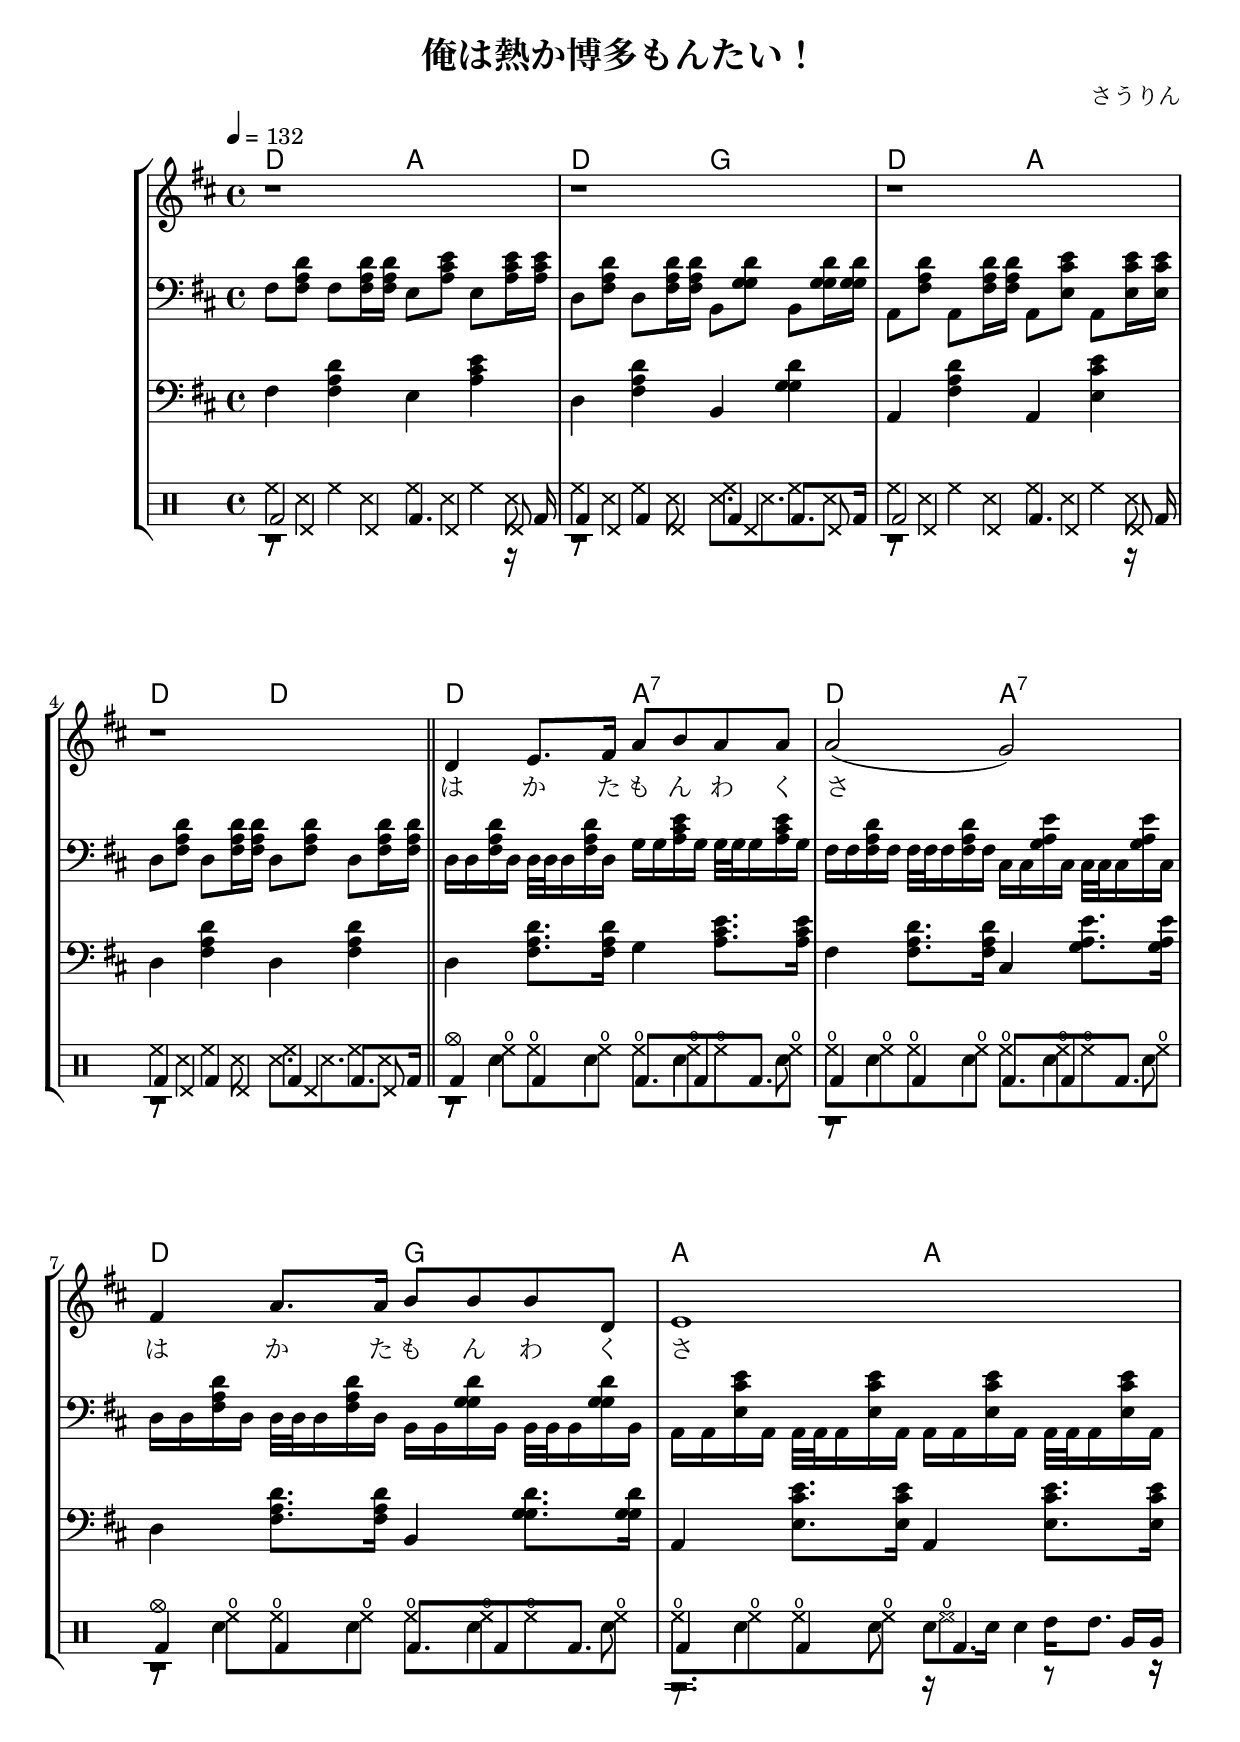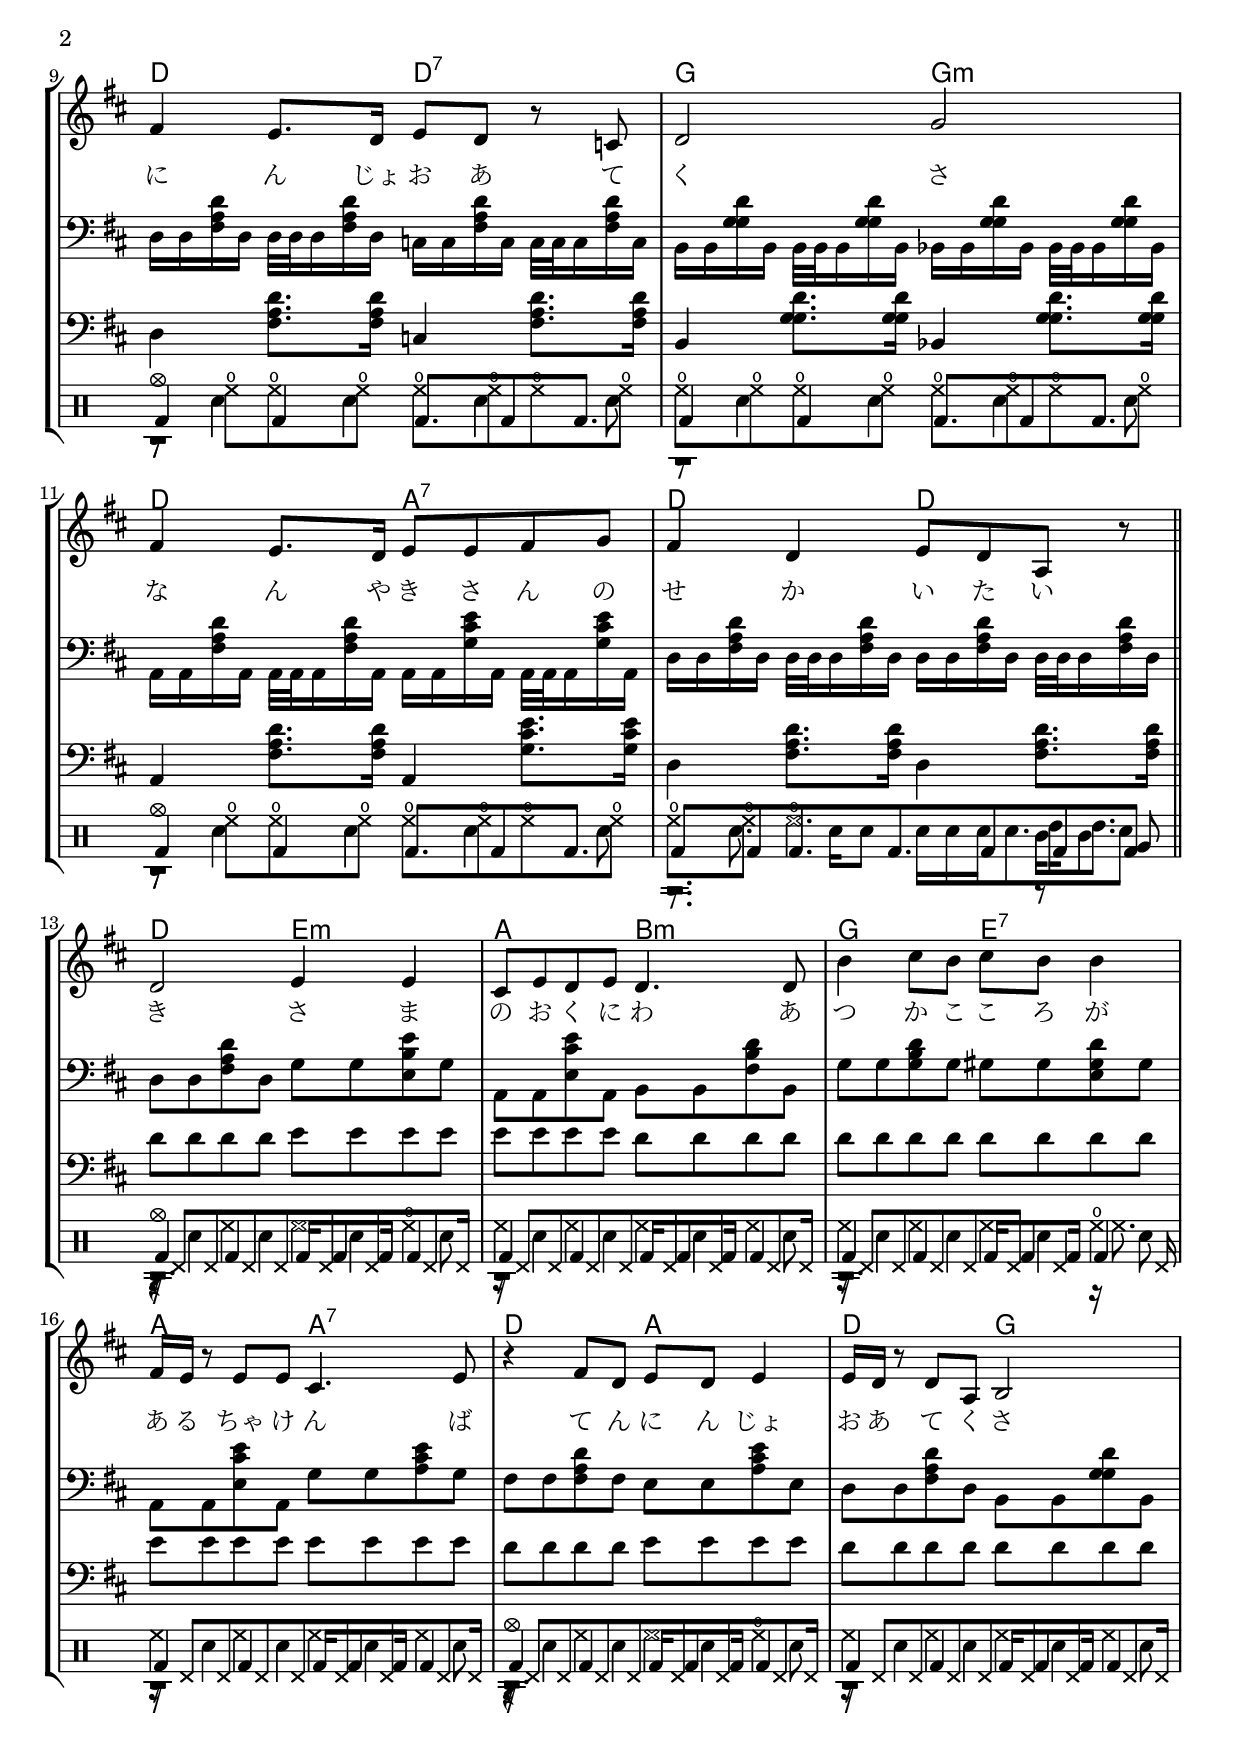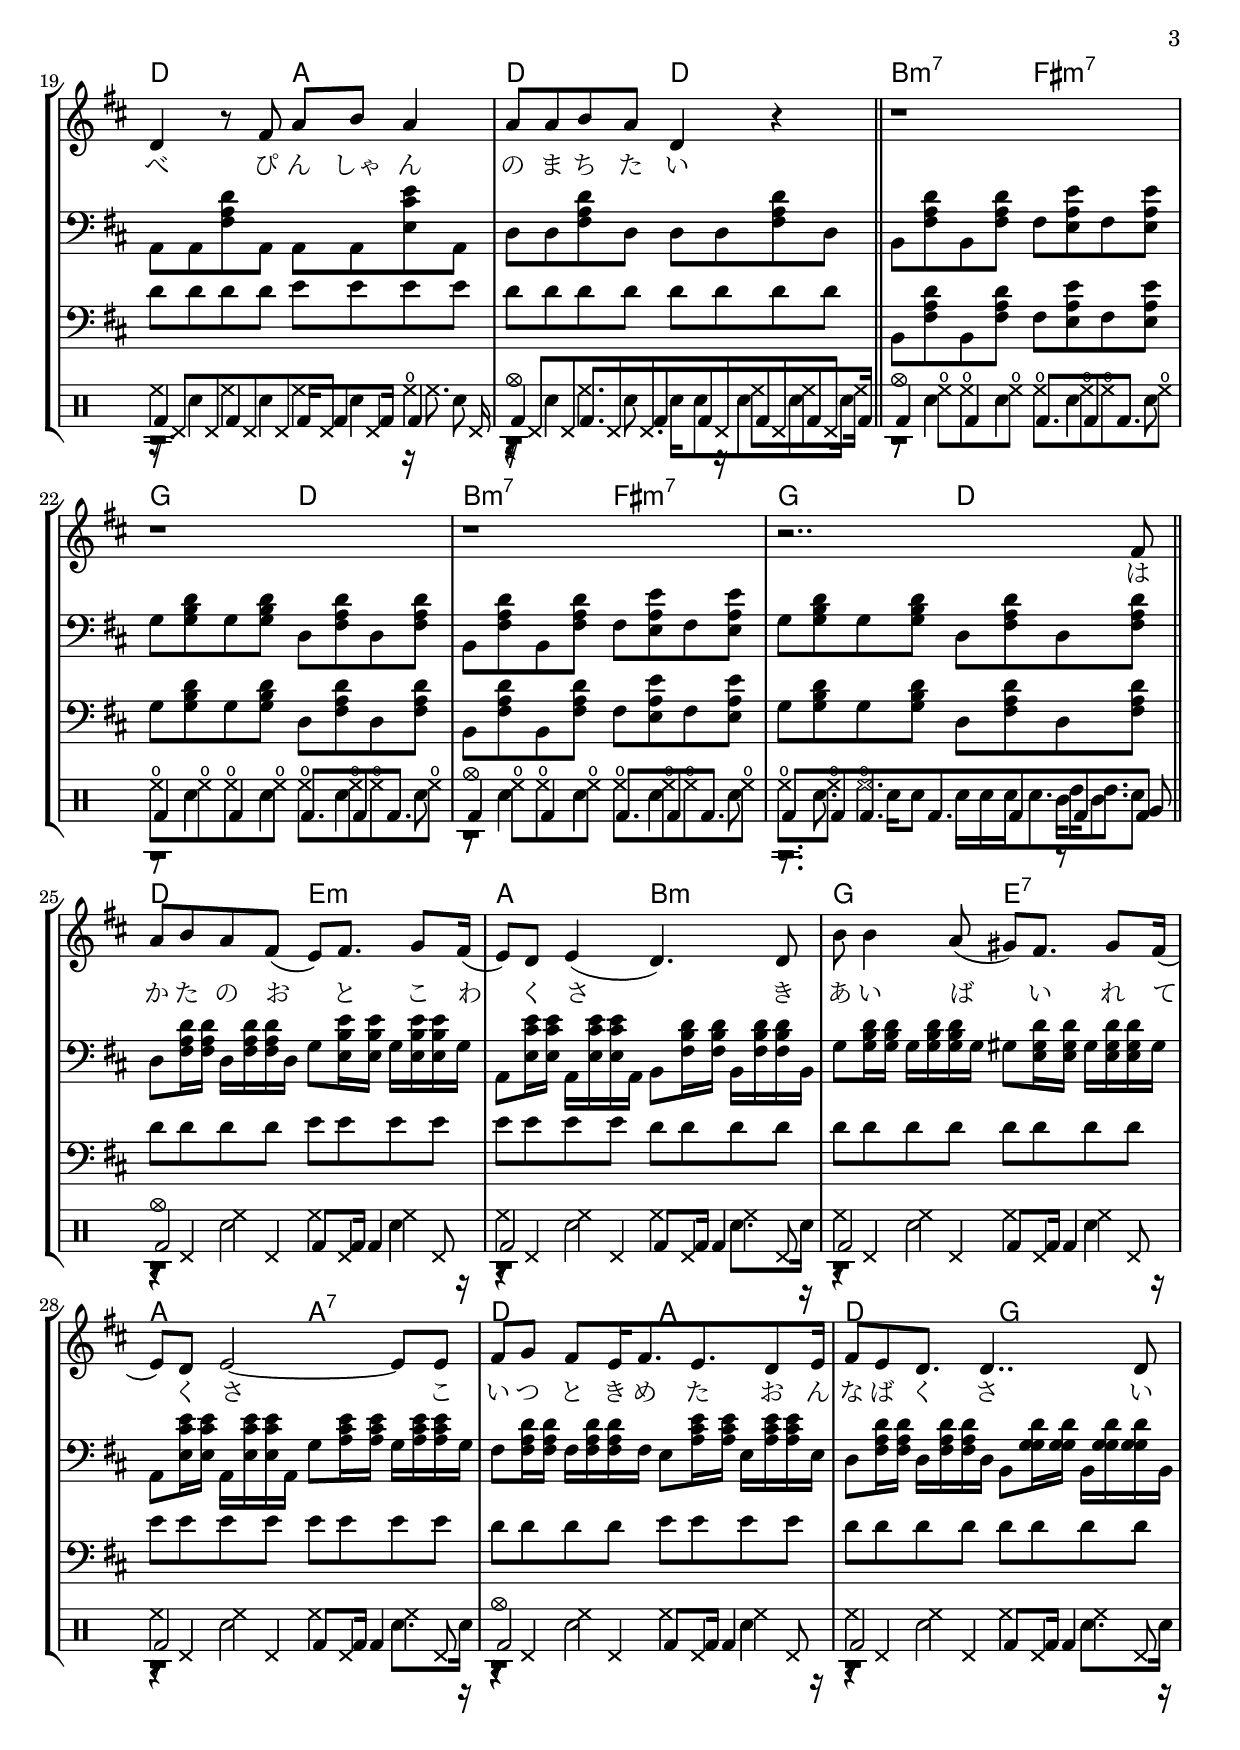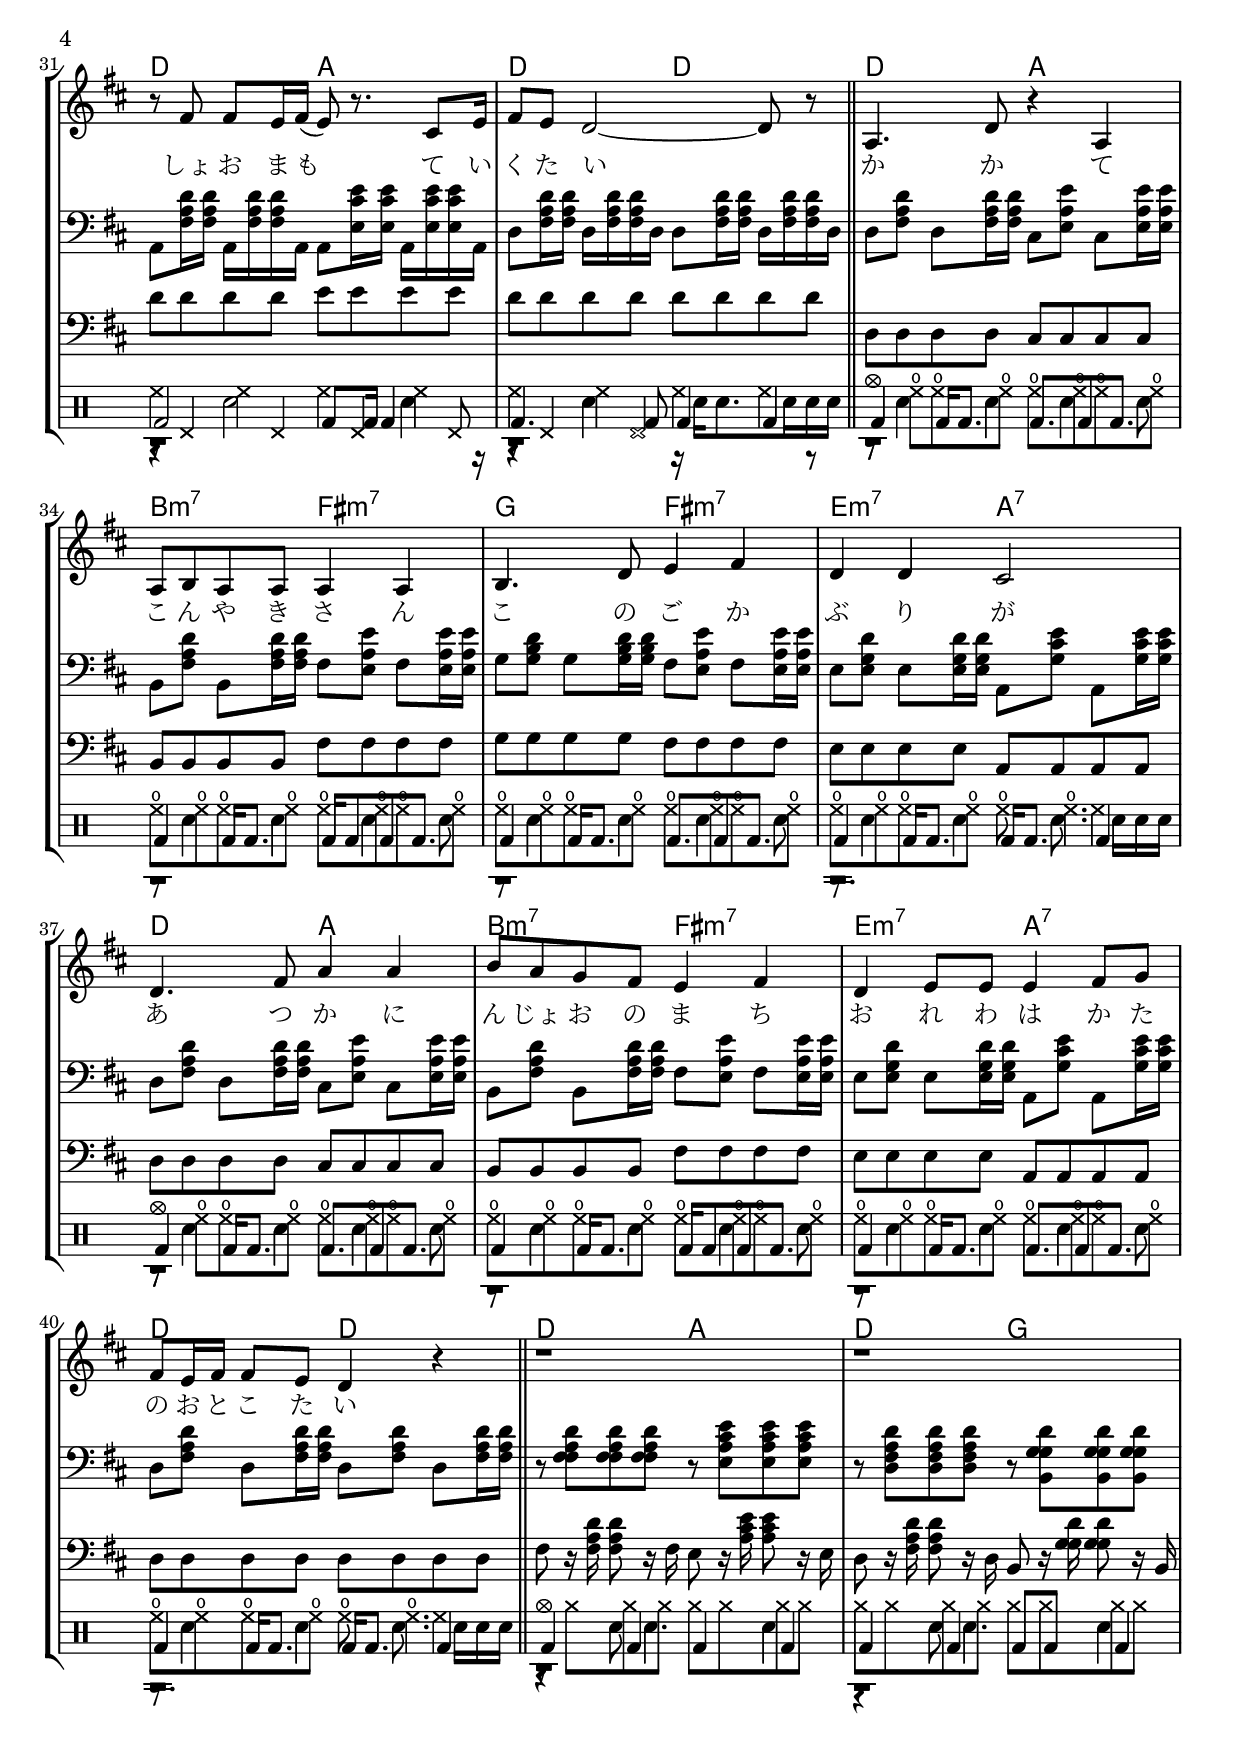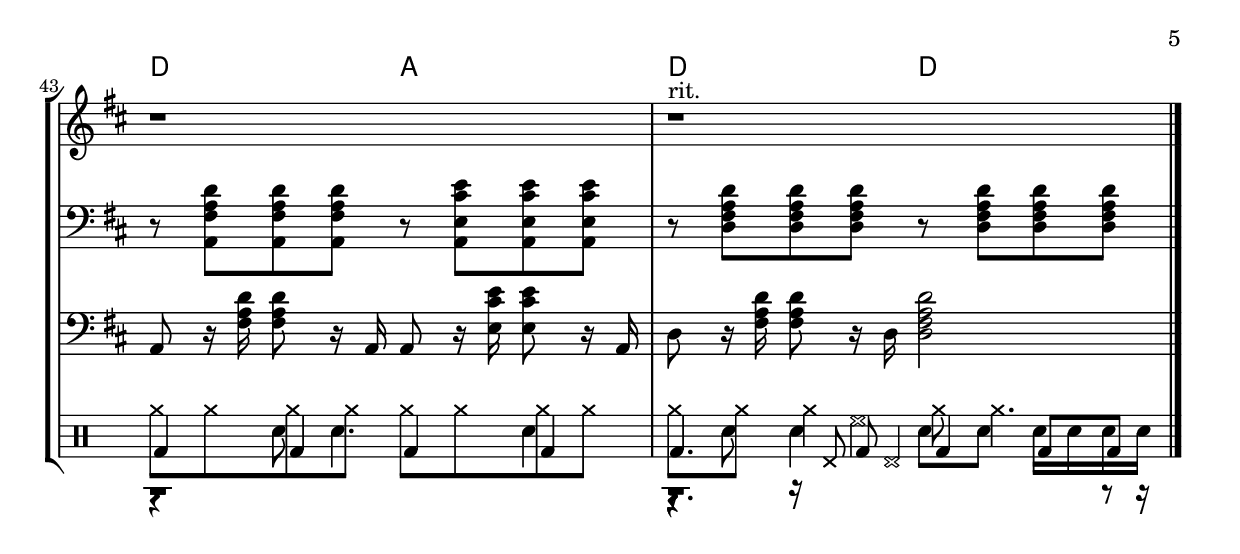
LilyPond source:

\version "2.12.1"

\header {
	title = \markup {俺は熱か博多もんたい！}
	composer = \markup \center-column {さうりん}
}

harmony = \chordmode {
	d2 a d g d a d d 

	d a:7 d a:7 d g a a d d:7 g g:m d a:7 d d 

	d e:m a b:m g e:7 a a:7 d a d g d a d d 

	b:min7 fis:min7 g d b:min7 fis:min7 g d 

	d e:m a b:m g e:7 a a:7 d a d g d a d d 

	d a b:min7 fis:min7 g fis:min7 e:min7 a:7 d a b:min7 fis:min7 e:min7 a:7 d d 

	d a d g d a d d 
}

melody = {
	\key d \major
	\tempo 4 = 132
	r1 | r1 | r1 | r1   
	\set Staff.midiInstrument = #"mmi0.45"
	 d'4  e'8.  fis'16  a'8  b'8  a'8  a'8 
	a'2  (g'2) 
	fis'4  a'8.  a'16  b'8  b'8  b'8  d'8 
	e'1 
	fis'4  e'8.  d'16  e'8  d'8  r8  c'8 
	d'2  g'2 
	fis'4  e'8.  d'16  e'8  e'8  fis'8  g'8 
	fis'4  d'4  e'8  d'8  a8  	r8 	\set Staff.midiInstrument = #"mmi0.45"
	 d'2  e'4  e'4 
	cis'8  e'8  d'8  e'8  d'4.  d'8 
	b'4  cis''8  b'8  cis''8  b'8  b'4 
	fis'16  e'16  r8  e'8  e'8  cis'4.  e'8 
	r4  fis'8  d'8  e'8  d'8  e'4 
	e'16  d'16  r8  d'8  a8  b2 
	d'4  r8  fis'8  a'8  b'8  a'4 
	a'8  a'8  b'8  a'8  d'4  	r4 	r1 | r1 | r1 | r2.. 
	\set Staff.midiInstrument = #"mmi0.45"
	fis'8 
	a'8  b'8  a'8  fis'8  (e'8)  fis'8.  g'8  fis'16 
	(e'8)  d'8  e'4  (d'4.)  d'8 
	b'8  b'4  a'8  (gis'8)  fis'8.  gis'8  fis'16 
	(e'8)  d'8  e'2~e'8  e'8 
	fis'8  g'8  fis'8  e'16  fis'8.  e'8.  d'8  e'16 
	fis'8  e'8  d'8.  d'4..  d'8 
	r8  fis'8  fis'8  e'16  fis'16  (e'8)  r8.  cis'8  e'16 
	fis'8  e'8  d'2~d'8  	r8 	\set Staff.midiInstrument = #"mmi0.45"
	 a4.  d'8  r4  a4 
	a8  b8  a8  a8  a4  a4 
	b4.  d'8  e'4  fis'4 
	d'4  d'4  cis'2 
	d'4.  fis'8  a'4  a'4 
	b'8  a'8  g'8  fis'8  e'4  fis'4 
	d'4  e'8  e'8  e'4  fis'8  g'8 
	fis'8  e'16  fis'16  fis'8  e'8  d'4  	r4 	r1 | r1 | r1 | r1^"rit." \bar "|."
}

words = \lyricmode {
	
	は  か  た  も  ん  わ  く  さ  は  か  た  も  ん  わ  く  さ  に  ん  じょ  お  あ  て  く  さ  な  ん  や  き  さ  ん  の  せ  か  い  た  い  
	き  さ  ま  の  お  く  に  わ  あ  つ  か  こ  こ  ろ  が  あ  る  ちゃ  け  ん  ば  て  ん  に  ん  じょ  お  あ  て  く  さ  べ  ぴ  ん  しゃ  ん  の  ま  ち  た  い  
	
	は  か  た  の  お  と  こ  わ  く  さ  き  あ  い  ば  い  れ  て  く  さ  こ  い  つ  と  き  め  た  お  ん  な  ば  く  さ  い  しょ  お  ま  も  て  い  く  た  い  
	か  か  て  こ  ん  や  き  さ  ん  こ  の  ご  か  ぶ  り  が  あ  つ  か  に  ん  じょ  お  の  ま  ち  お  れ  わ  は  か  た  の  お  と  こ  た  い  
	
}

tempochange = {
	\tempo 4 = 132
	r1 | r1 | r1 | r1 \bar "||"
	\tempo 4 = 132
	r1 | r1 | r1 | r1 | r1 | r1 | r1 | r1 \bar "||"
	\tempo 4 = 132
	r1 | r1 | r1 | r1 | r1 | r1 | r1 | r1 \bar "||"
	\tempo 4 = 132
	r1 | r1 | r1 | r1 \bar "||"
	\tempo 4 = 132
	r1 | r1 | r1 | r1 | r1 | r1 | r1 | r1 \bar "||"
	\tempo 4 = 132
	r1 | r1 | r1 | r1 | r1 | r1 | r1 | r1 \bar "||"
	\tempo 4 = 132
	r1 | r1 | r1 | \tempo 4 = 99 r2 \tempo 4 = 88 r2 \bar "|."
}

mainacc = {
	\clef bass
	\set Staff.midiInstrument = #"Shamisen"
	\key d \major
	\tempo 4 = 132
	fis8 <fis a d'> fis <fis a d'>16 <fis a d'>
	e8 <a cis' e'> e <a cis' e'>16 <a cis' e'>
	d8 <fis a d'> d <fis a d'>16 <fis a d'>
	b,8 <g g d'> b, <g g d'>16 <g g d'>
	a,8 <fis a d'> a, <fis a d'>16 <fis a d'>
	a,8 <e cis' e'> a, <e cis' e'>16 <e cis' e'>
	d8 <fis a d'> d <fis a d'>16 <fis a d'>
	d8 <fis a d'> d <fis a d'>16 <fis a d'>
	\bar "||"

	\set Staff.midiInstrument = #"Shamisen"
	d16 d16 <fis a d'>16 d16   d32 d32 d16 <fis a d'>16 d16
	g16 g16 <a cis' e'>16 g16   g32 g32 g16 <a cis' e'>16 g16
	fis16 fis16 <fis a d'>16 fis16   fis32 fis32 fis16 <fis a d'>16 fis16
	cis16 cis16 <g a e'>16 cis16   cis32 cis32 cis16 <g a e'>16 cis16
	d16 d16 <fis a d'>16 d16   d32 d32 d16 <fis a d'>16 d16
	b,16 b,16 <g g d'>16 b,16   b,32 b,32 b,16 <g g d'>16 b,16
	a,16 a,16 <e cis' e'>16 a,16   a,32 a,32 a,16 <e cis' e'>16 a,16
	a,16 a,16 <e cis' e'>16 a,16   a,32 a,32 a,16 <e cis' e'>16 a,16
	d16 d16 <fis a d'>16 d16   d32 d32 d16 <fis a d'>16 d16
	c16 c16 <fis a d'>16 c16   c32 c32 c16 <fis a d'>16 c16
	b,16 b,16 <g g d'>16 b,16   b,32 b,32 b,16 <g g d'>16 b,16
	bes,16 bes,16 <g g d'>16 bes,16   bes,32 bes,32 bes,16 <g g d'>16 bes,16
	a,16 a,16 <fis a d'>16 a,16   a,32 a,32 a,16 <fis a d'>16 a,16
	a,16 a,16 <g cis' e'>16 a,16   a,32 a,32 a,16 <g cis' e'>16 a,16
	d16 d16 <fis a d'>16 d16   d32 d32 d16 <fis a d'>16 d16
	d16 d16 <fis a d'>16 d16   d32 d32 d16 <fis a d'>16 d16
	\bar "||"

	\set Staff.midiInstrument = #"Shamisen"
	d8 d8 <fis a d'>8 d8
	g8 g8 <e b e'>8 g8
	a,8 a,8 <e cis' e'>8 a,8
	b,8 b,8 <fis b d'>8 b,8
	g8 g8 <g b d'>8 g8
	gis8 gis8 <e gis d'>8 gis8
	a,8 a,8 <e cis' e'>8 a,8
	g8 g8 <a cis' e'>8 g8
	fis8 fis8 <fis a d'>8 fis8
	e8 e8 <a cis' e'>8 e8
	d8 d8 <fis a d'>8 d8
	b,8 b,8 <g g d'>8 b,8
	a,8 a,8 <fis a d'>8 a,8
	a,8 a,8 <e cis' e'>8 a,8
	d8 d8 <fis a d'>8 d8
	d8 d8 <fis a d'>8 d8
	\bar "||"

	\set Staff.midiInstrument = #"Shamisen"
	b,8 <fis a d'> b, <fis a d'>
	fis8 <e a e'> fis <e a e'>
	g8 <g b d'> g <g b d'>
	d8 <fis a d'> d <fis a d'>
	b,8 <fis a d'> b, <fis a d'>
	fis8 <e a e'> fis <e a e'>
	g8 <g b d'> g <g b d'>
	d8 <fis a d'> d <fis a d'>
	\bar "||"

	\set Staff.midiInstrument = #"Shamisen"
	d8 <fis a d'>16 <fis a d'>16   d16 <fis a d'>16 <fis a d'>16 d16
	g8 <e b e'>16 <e b e'>16   g16 <e b e'>16 <e b e'>16 g16
	a,8 <e cis' e'>16 <e cis' e'>16   a,16 <e cis' e'>16 <e cis' e'>16 a,16
	b,8 <fis b d'>16 <fis b d'>16   b,16 <fis b d'>16 <fis b d'>16 b,16
	g8 <g b d'>16 <g b d'>16   g16 <g b d'>16 <g b d'>16 g16
	gis8 <e gis d'>16 <e gis d'>16   gis16 <e gis d'>16 <e gis d'>16 gis16
	a,8 <e cis' e'>16 <e cis' e'>16   a,16 <e cis' e'>16 <e cis' e'>16 a,16
	g8 <a cis' e'>16 <a cis' e'>16   g16 <a cis' e'>16 <a cis' e'>16 g16
	fis8 <fis a d'>16 <fis a d'>16   fis16 <fis a d'>16 <fis a d'>16 fis16
	e8 <a cis' e'>16 <a cis' e'>16   e16 <a cis' e'>16 <a cis' e'>16 e16
	d8 <fis a d'>16 <fis a d'>16   d16 <fis a d'>16 <fis a d'>16 d16
	b,8 <g g d'>16 <g g d'>16   b,16 <g g d'>16 <g g d'>16 b,16
	a,8 <fis a d'>16 <fis a d'>16   a,16 <fis a d'>16 <fis a d'>16 a,16
	a,8 <e cis' e'>16 <e cis' e'>16   a,16 <e cis' e'>16 <e cis' e'>16 a,16
	d8 <fis a d'>16 <fis a d'>16   d16 <fis a d'>16 <fis a d'>16 d16
	d8 <fis a d'>16 <fis a d'>16   d16 <fis a d'>16 <fis a d'>16 d16
	\bar "||"

	\set Staff.midiInstrument = #"Shamisen"
	d8 <fis a d'> d <fis a d'>16 <fis a d'>
	cis8 <e a e'> cis <e a e'>16 <e a e'>
	b,8 <fis a d'> b, <fis a d'>16 <fis a d'>
	fis8 <e a e'> fis <e a e'>16 <e a e'>
	g8 <g b d'> g <g b d'>16 <g b d'>
	fis8 <e a e'> fis <e a e'>16 <e a e'>
	e8 <e g d'> e <e g d'>16 <e g d'>
	a,8 <g cis' e'> a, <g cis' e'>16 <g cis' e'>
	d8 <fis a d'> d <fis a d'>16 <fis a d'>
	cis8 <e a e'> cis <e a e'>16 <e a e'>
	b,8 <fis a d'> b, <fis a d'>16 <fis a d'>
	fis8 <e a e'> fis <e a e'>16 <e a e'>
	e8 <e g d'> e <e g d'>16 <e g d'>
	a,8 <g cis' e'> a, <g cis' e'>16 <g cis' e'>
	d8 <fis a d'> d <fis a d'>16 <fis a d'>
	d8 <fis a d'> d <fis a d'>16 <fis a d'>
	\bar "||"

	\set Staff.midiInstrument = #"Shamisen"
	r8 <fis fis a d'>8 <fis fis a d'>8 <fis fis a d'>8
	r8 <e a cis' e'>8 <e a cis' e'>8 <e a cis' e'>8
	r8 <d fis a d'>8 <d fis a d'>8 <d fis a d'>8
	r8 <b, g g d'>8 <b, g g d'>8 <b, g g d'>8
	r8 <a, fis a d'>8 <a, fis a d'>8 <a, fis a d'>8
	r8 <a, e cis' e'>8 <a, e cis' e'>8 <a, e cis' e'>8
	r8 <d fis a d'>8 <d fis a d'>8 <d fis a d'>8
	r8 <d fis a d'>8 <d fis a d'>8 <d fis a d'>8
	\bar "|."
}

subacc = {
	\clef bass
	\set Staff.midiInstrument = #"Taiko Drum"
	\key d \major
	\tempo 4 = 132
	fis4 <fis a d'>4
	e4 <a cis' e'>4
	d4 <fis a d'>4
	b,4 <g g d'>4
	a,4 <fis a d'>4
	a,4 <e cis' e'>4
	d4 <fis a d'>4
	d4 <fis a d'>4
	\bar "||"

	\set Staff.midiInstrument = #"Electric Bass (finger)"
	d4 <fis a d'>8. <fis a d'>16
	g4 <a cis' e'>8. <a cis' e'>16
	fis4 <fis a d'>8. <fis a d'>16
	cis4 <g a e'>8. <g a e'>16
	d4 <fis a d'>8. <fis a d'>16
	b,4 <g g d'>8. <g g d'>16
	a,4 <e cis' e'>8. <e cis' e'>16
	a,4 <e cis' e'>8. <e cis' e'>16
	d4 <fis a d'>8. <fis a d'>16
	c4 <fis a d'>8. <fis a d'>16
	b,4 <g g d'>8. <g g d'>16
	bes,4 <g g d'>8. <g g d'>16
	a,4 <fis a d'>8. <fis a d'>16
	a,4 <g cis' e'>8. <g cis' e'>16
	d4 <fis a d'>8. <fis a d'>16
	d4 <fis a d'>8. <fis a d'>16
	\bar "||"

	\set Staff.midiInstrument = #"Harmonica"
	d'8 d'8 d'8 d'8
	e'8 e'8 e'8 e'8
	e'8 e'8 e'8 e'8
	d'8 d'8 d'8 d'8
	d'8 d'8 d'8 d'8
	d'8 d'8 d'8 d'8
	e'8 e'8 e'8 e'8
	e'8 e'8 e'8 e'8
	d'8 d'8 d'8 d'8
	e'8 e'8 e'8 e'8
	d'8 d'8 d'8 d'8
	d'8 d'8 d'8 d'8
	d'8 d'8 d'8 d'8
	e'8 e'8 e'8 e'8
	d'8 d'8 d'8 d'8
	d'8 d'8 d'8 d'8
	\bar "||"

	\set Staff.midiInstrument = #"Taiko Drum"
	b,8 <fis a d'> b, <fis a d'>
	fis8 <e a e'> fis <e a e'>
	g8 <g b d'> g <g b d'>
	d8 <fis a d'> d <fis a d'>
	b,8 <fis a d'> b, <fis a d'>
	fis8 <e a e'> fis <e a e'>
	g8 <g b d'> g <g b d'>
	d8 <fis a d'> d <fis a d'>
	\bar "||"

	\set Staff.midiInstrument = #"Recorder"
	d'8 d'8 d'8 d'8
	e'8 e'8 e'8 e'8
	e'8 e'8 e'8 e'8
	d'8 d'8 d'8 d'8
	d'8 d'8 d'8 d'8
	d'8 d'8 d'8 d'8
	e'8 e'8 e'8 e'8
	e'8 e'8 e'8 e'8
	d'8 d'8 d'8 d'8
	e'8 e'8 e'8 e'8
	d'8 d'8 d'8 d'8
	d'8 d'8 d'8 d'8
	d'8 d'8 d'8 d'8
	e'8 e'8 e'8 e'8
	d'8 d'8 d'8 d'8
	d'8 d'8 d'8 d'8
	\bar "||"

	\set Staff.midiInstrument = #"Harmonica"
	d8 d8 d8 d8
	cis8 cis8 cis8 cis8
	b,8 b,8 b,8 b,8
	fis8 fis8 fis8 fis8
	g8 g8 g8 g8
	fis8 fis8 fis8 fis8
	e8 e8 e8 e8
	a,8 a,8 a,8 a,8
	d8 d8 d8 d8
	cis8 cis8 cis8 cis8
	b,8 b,8 b,8 b,8
	fis8 fis8 fis8 fis8
	e8 e8 e8 e8
	a,8 a,8 a,8 a,8
	d8 d8 d8 d8
	d8 d8 d8 d8
	\bar "||"

	\set Staff.midiInstrument = #"Timpani"
	fis8 r16 <fis a d'>16 <fis a d'>8 r16 fis16
	e8 r16 <a cis' e'>16 <a cis' e'>8 r16 e16
	d8 r16 <fis a d'>16 <fis a d'>8 r16 d16
	b,8 r16 <g g d'>16 <g g d'>8 r16 b,16
	a,8 r16 <fis a d'>16 <fis a d'>8 r16 a,16
	a,8 r16 <e cis' e'>16 <e cis' e'>8 r16 a,16
	d8 r16 <fis a d'>16 <fis a d'>8 r16 d16
	<d fis a d'>2
	\bar "|."
}

percA = {
	\drummode {
	hh4 hh4 hh4 hh4  |hh4 hh4 hh4 hh4  |hh4 hh4 hh4 hh4  |hh4 hh4 hh4 hh4  \bar "||"
	r8 hho8 hho8 hho8 hho8 hho8 hho8 hho8  |hho8 hho8 hho8 hho8 hho8 hho8 hho8 hho8  |r8 hho8 hho8 hho8 hho8 hho8 hho8 hho8  |hho8 hho8 hho8 hho8 hho2  |r8 hho8 hho8 hho8 hho8 hho8 hho8 hho8  |hho8 hho8 hho8 hho8 hho8 hho8 hho8 hho8  |r8 hho8 hho8 hho8 hho8 hho8 hho8 hho8  |hho8 hho8 hho2.  \bar "||"
	r2. hho4  |r1  |r2. hho4  |r1  |r2. hho4  |r1  |r2. hho4  |r1  \bar "||"
	r8 hho8 hho8 hho8 hho8 hho8 hho8 hho8  |hho8 hho8 hho8 hho8 hho8 hho8 hho8 hho8  |r8 hho8 hho8 hho8 hho8 hho8 hho8 hho8  |hho8 hho8 hho2.  \bar "||"
	r4 hh4 hh4 hh4  |hh4 hh4 hh4 hh4  |hh4 hh4 hh4 hh4  |hh4 hh4 hh4 hh4  |r4 hh4 hh4 hh4  |hh4 hh4 hh4 hh4  |hh4 hh4 hh4 hh4  |hh4 hh4 hh4 hh4  \bar "||"
	cymc1  |r1  |r1  |r1  |cymc1  |r1  |r1  |r1  \bar "||"
	r8 cymr8 cymr8 cymr8 cymr8 cymr8 cymr8 cymr8  |cymr8 cymr8 cymr8 cymr8 cymr8 cymr8 cymr8 cymr8  |cymr8 cymr8 cymr8 cymr8 cymr8 cymr8 cymr8 cymr8  |cymr8 cymr8 cymr4 cymr8 cymr4.  \bar "|."
	}
}

percB = {
	\drummode {
	r8 ss4 ss4 ss4 ss8  |r8 ss4 ss8 ss8. ss8. ss8  |r8 ss4 ss4 ss4 ss8  |r8 ss4 ss8 ss8. ss8. ss8  \bar "||"
	r8 sn4 sn4 sn4 sn8  |r8 sn4 sn4 sn4 sn8  |r8 sn4 sn4 sn4 sn8  |r8 sn4 sn8 sn8 sn16 sn4 r16  |r8 sn4 sn4 sn4 sn8  |r8 sn4 sn4 sn4 sn8  |r8 sn4 sn4 sn4 sn8  |r8 sn8. sn16 sn8 sn16 sn16 sn16 sn8. sn8  \bar "||"
	r4 hh4 hh2  |hh4 hh4 hh4 hh4  |hh4 hh4 hh4 r16 hh8.  |hh4 hh4 hh4 hh4  |r4 hh4 hh2  |hh4 hh4 hh4 hh4  |hh4 hh4 hh4 r16 hh8.  |r4 hh4. r16 hh8 hh8 hh16  \bar "||"
	r8 sn4 sn4 sn4 sn8  |r8 sn4 sn4 sn4 sn8  |r8 sn4 sn4 sn4 sn8  |r8 sn8. sn16 sn8 sn16 sn16 sn16 sn8. sn8  \bar "||"
	r8 hhp4 hhp4 hhp4 hhp8  |r8 hhp4 hhp4 hhp4 hhp8  |r8 hhp4 hhp4 hhp4 hhp8  |r8 hhp4 hhp4 hhp4 hhp8  |r8 hhp4 hhp4 hhp4 hhp8  |r8 hhp4 hhp4 hhp4 hhp8  |r8 hhp4 hhp4 hhp4 hhp8  |r8 hhp4 hhp2 r8  \bar "||"
	r8 hho8 hho8 hho8 hho8 hho8 hho8 hho8  |hho8 hho8 hho8 hho8 hho8 hho8 hho8 hho8  |hho8 hho8 hho8 hho8 hho8 hho8 hho8 hho8  |hho8 hho8 hho8 hho8 hho8 hho4.  |r8 hho8 hho8 hho8 hho8 hho8 hho8 hho8  |hho8 hho8 hho8 hho8 hho8 hho8 hho8 hho8  |hho8 hho8 hho8 hho8 hho8 hho8 hho8 hho8  |hho8 hho8 hho8 hho8 hho8 hho4.  \bar "||"
	r4 sn8 sn4. sn4  |r4 sn8 sn4. sn4  |r4 sn8 sn4. sn4  |r8 sn8 sn4 sn8 sn8 sn16 sn16 sn16 sn16  \bar "|."
	}
}

percC = {
	\drummode {
	r8 hhp4 hhp4 hhp4 hhp8  |r8 hhp4 hhp4 hhp4 hhp8  |r8 hhp4 hhp4 hhp4 hhp8  |r8 hhp4 hhp4 hhp4 hhp8  \bar "||"
	bd4 bd4 bd8. bd8 bd8.  |bd4 bd4 bd8. bd8 bd8.  |bd4 bd4 bd8. bd8 bd8.  |bd4 bd4 r16 bd4. r16  |bd4 bd4 bd8. bd8 bd8.  |bd4 bd4 bd8. bd8 bd8.  |bd4 bd4 bd8. bd8 bd8.  |bd8 bd8 bd8. bd8. bd8 bd8 bd8  \bar "||"
	r16 hhp8 hhp8 hhp8 hhp8 hhp8 hhp8 hhp8 hhp16  |r16 hhp8 hhp8 hhp8 hhp8 hhp8 hhp8 hhp8 hhp16  |r16 hhp8 hhp8 hhp8 hhp8 hhp8 hhp4 hhp16  |r16 hhp8 hhp8 hhp8 hhp8 hhp8 hhp8 hhp8 hhp16  |r16 hhp8 hhp8 hhp8 hhp8 hhp8 hhp8 hhp8 hhp16  |r16 hhp8 hhp8 hhp8 hhp8 hhp8 hhp8 hhp8 hhp16  |r16 hhp8 hhp8 hhp8 hhp8 hhp8 hhp4 hhp16  |r16 hhp8 hhp8 hhp8 hhp8. hhp8 hhp8 hhp8  \bar "||"
	bd4 bd4 bd8. bd8 bd8.  |bd4 bd4 bd8. bd8 bd8.  |bd4 bd4 bd8. bd8 bd8.  |bd8 bd8 bd8. bd8. bd8 bd8 bd8  \bar "||"
	r4 sn2 sn4  |r4 sn2 sn8. sn16  |r4 sn2 sn4  |r4 sn2 sn8. sn16  |r4 sn2 sn4  |r4 sn2 sn8. sn16  |r4 sn2 sn4  |r4 sn4 r16 sn16 sn8. sn16 sn16 sn16  \bar "||"
	r1  |r1  |r1  |r2. hh4  |r1  |r1  |r1  |r2. hh4  \bar "||"
	bd4 bd4 bd4 bd4  |bd4 bd4 bd8 bd8 bd4  |bd4 bd4 bd4 bd4  |bd4. bd8 bd4 bd8 bd8  \bar "|."
	}
}

percD = {
	\drummode {
	bd2 bd4. r16 bd16  |bd4 bd4 bd4 bd8. bd16  |bd2 bd4. r16 bd16  |bd4 bd4 bd4 bd8. bd16  \bar "||"
	cymc1  |r1  |cymc1  |r1  |cymc1  |r1  |cymc1  |r1  \bar "||"
	r8 sn4 sn4 sn4 sn8  |r8 sn4 sn4 sn4 sn8  |r8 sn4 sn4 sn4 sn8  |r8 sn4 sn4 sn4 sn8  |r8 sn4 sn4 sn4 sn8  |r8 sn4 sn4 sn4 sn8  |r8 sn4 sn4 sn4 sn8  |r8 sn4 sn8 sn16 sn8 sn8 sn8 sn16  \bar "||"
	cymc1  |r1  |cymc1  |r1  \bar "||"
	bd2 bd8 bd16 bd4 r16  |bd2 bd8 bd16 bd4 r16  |bd2 bd8 bd16 bd4 r16  |bd2 bd8 bd16 bd4 r16  |bd2 bd8 bd16 bd4 r16  |bd2 bd8 bd16 bd4 r16  |bd2 bd8 bd16 bd4 r16  |bd4. bd8 bd4 bd4  \bar "||"
	r8 sn4 sn4 sn4 sn8  |r8 sn4 sn4 sn4 sn8  |r8 sn4 sn4 sn4 sn8  |r8 sn4 sn4 sn8. sn16 sn16 sn16  |r8 sn4 sn4 sn4 sn8  |r8 sn4 sn4 sn4 sn8  |r8 sn4 sn4 sn4 sn8  |r8 sn4 sn4 sn8. sn16 sn16 sn16  \bar "||"
	cymc1  |r1 |r1 |r1 \bar "|."
	}
}

percE = {
	\drummode {
	r1 | r1 | r1 | r1 \bar "||"
	r1 |r1 |r1 |r2. tommh16 tommh8.  |r1 |r1 |r1 |r2. tommh16 tommh8.  \bar "||"
	bd4 bd4 bd16 bd8 bd16 bd4  |bd4 bd4 bd16 bd8 bd16 bd4  |bd4 bd4 bd16 bd8 bd16 bd4  |bd4 bd4 bd16 bd8 bd16 bd4  |bd4 bd4 bd16 bd8 bd16 bd4  |bd4 bd4 bd16 bd8 bd16 bd4  |bd4 bd4 bd16 bd8 bd16 bd4  |bd4 bd8. bd8 bd8 bd8 bd8 bd16  \bar "||"
	r1 |r1 |r1 |r2. tommh16 tommh8.  \bar "||"
	cymc1  |r1 |r1 |r1 |cymc1  |r1 |r1 |r1 \bar "||"
	bd4 bd16 bd8. bd8. bd8 bd8.  |bd4 bd16 bd8. bd16 bd8 bd8 bd8.  |bd4 bd16 bd8. bd8. bd8 bd8.  |bd4 bd16 bd8. bd16 bd8. bd4  |bd4 bd16 bd8. bd8. bd8 bd8.  |bd4 bd16 bd8. bd16 bd8 bd8 bd8.  |bd4 bd16 bd8. bd8. bd8 bd8.  |bd4 bd16 bd8. bd16 bd8. bd4  \bar "||"
	r1 |r1 |r1 |r4 r16 hhp8 hhp2 r16  \bar "|."
	}
}

percF = {
	\drummode {
	r1 | r1 | r1 | r1 \bar "||"
	r1 |r1 |r1 |r2. r8 tomfh16 tomfh16  |r1 |r1 |r1 |r2. r8 tomfh8  \bar "||"
	cymc1  |r1 |r1 |r1 |cymc1  |r1 |r1 |cymc1  \bar "||"
	r1 |r1 |r1 |r2. r8 tomfh8  \bar "||"
	r1 | r1 | r1 | r1 | r1 | r1 | r1 | r1 \bar "||"
	r1 | r1 | r1 | r1 | r1 | r1 | r1 | r1 \bar "||"
	r1 |r1 |r1 |r4. hh2 r8  \bar "|."
	}
}

percG = {
	\drummode {
	r1 | r1 | r1 | r1 \bar "||"
	r1 |r1 |r1 |r1 |r1 |r1 |r1 |r2. tomml16 tomml8.  \bar "||"
	r1 | r1 | r1 | r1 | r1 | r1 | r1 | r1 \bar "||"
	r1 |r1 |r1 |r2. tomml16 tomml8.  \bar "||"
	r1 | r1 | r1 | r1 | r1 | r1 | r1 | r1 \bar "||"
	r1 | r1 | r1 | r1 | r1 | r1 | r1 | r1 \bar "||"
	r1 | r1 | r1 | r1 \bar "|."
	}
}

\score {
	<<
		\new StaffGroup <<
			\new ChordNames {\harmony}
			\new Voice = "melody" {\melody}
			\new Lyrics \lyricsto "melody" \words
			\new Staff = "mainacc" {\mainacc}
			\new Staff = "subacc" {\subacc}
			\new DrumStaff <<
				\new DrumVoice {\percA}
				\new DrumVoice {\percB}
				\new DrumVoice {\percC}
				\new DrumVoice {\percD}
				\new DrumVoice {\percE}
				\new DrumVoice {\percF}
				\new DrumVoice {\percG}
			>>
		>>
	>>
	\layout { }
}
